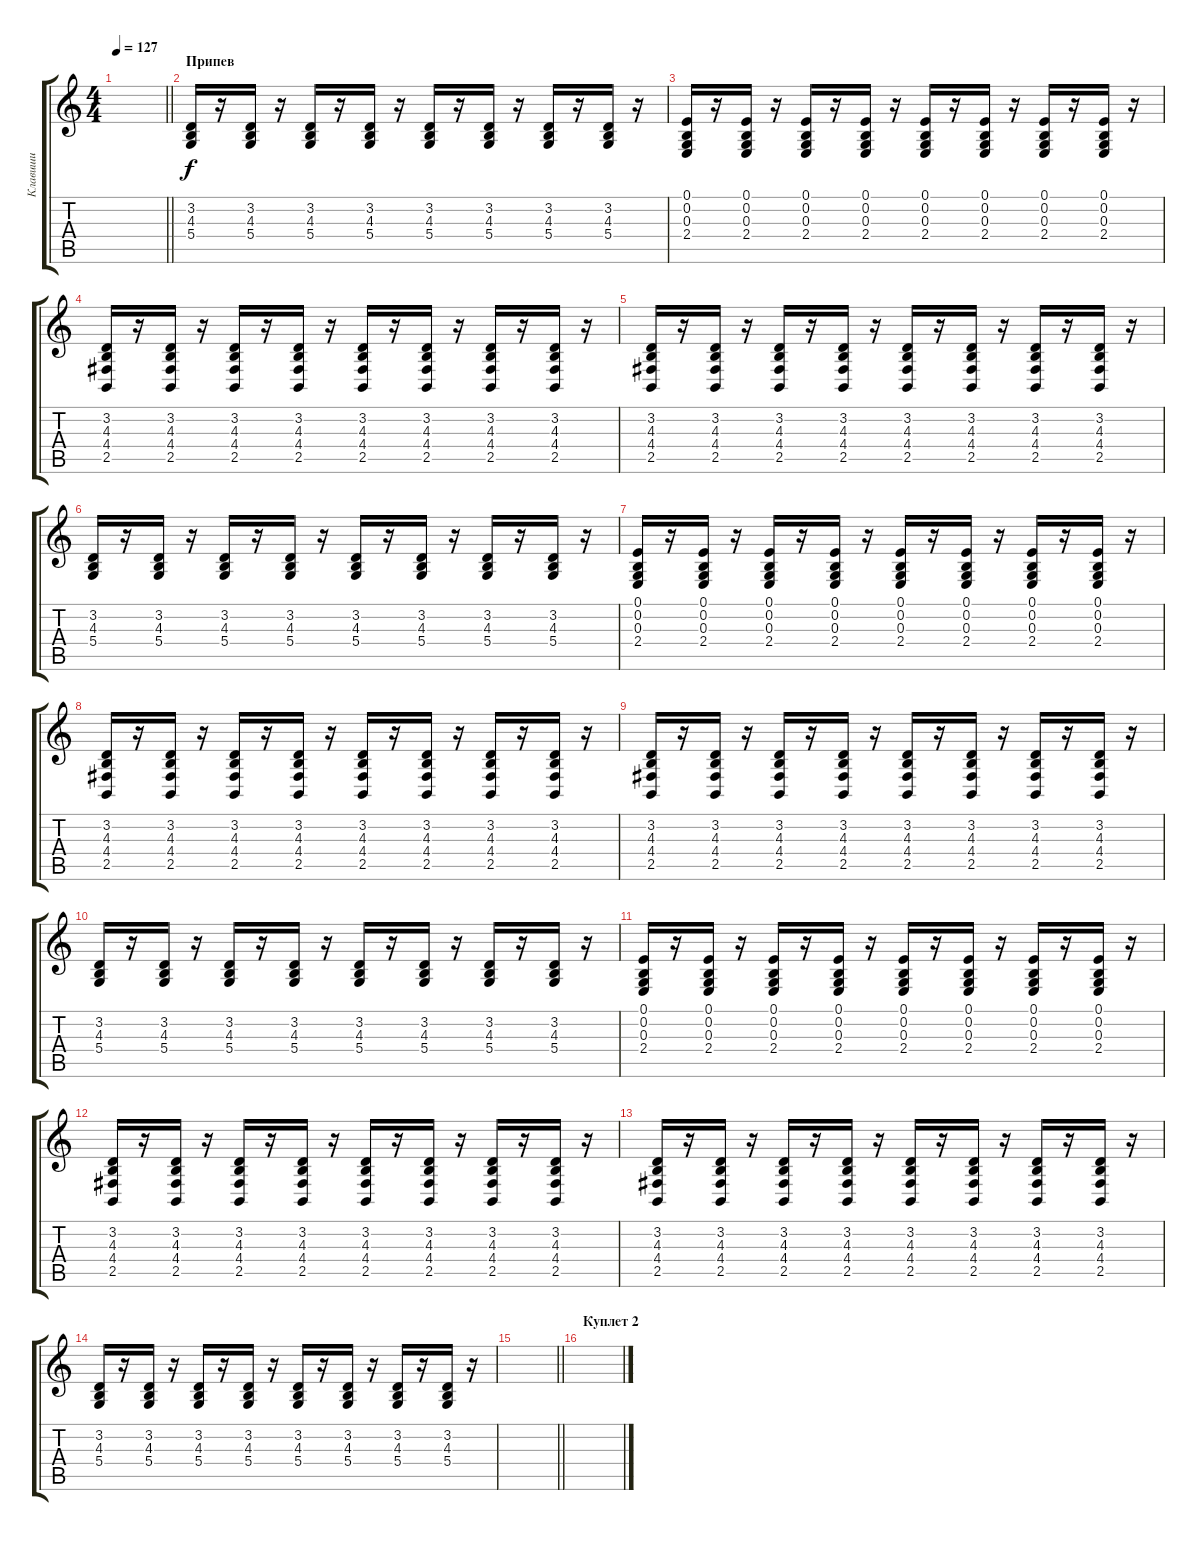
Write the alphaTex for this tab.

\track ("Клавиши" "Клавиши") {instrument acousticgrandpiano}
\staff {score tabs}
\tuning (E4 B3 G3 D3 A2 E2) {hide}
\ts (4 4)
\tempo 127
\clef g2
\barLineRight lightlight
\ks c
|
\section ("" "Припев")
(3.2 4.3 5.4).16 r.16 (3.2 4.3 5.4).16 r.16 (3.2 4.3 5.4).16 r.16 (3.2 4.3 5.4).16 r.16 (3.2 4.3 5.4).16 r.16 (3.2 4.3 5.4).16 r.16 (3.2 4.3 5.4).16 r.16 (3.2 4.3 5.4).16 r.16 |
(0.1 0.2 0.3 2.4).16 r.16 (0.1 0.2 0.3 2.4).16 r.16 (0.1 0.2 0.3 2.4).16 r.16 (0.1 0.2 0.3 2.4).16 r.16 (0.1 0.2 0.3 2.4).16 r.16 (0.1 0.2 0.3 2.4).16 r.16 (0.1 0.2 0.3 2.4).16 r.16 (0.1 0.2 0.3 2.4).16 r.16 |
(3.2 4.3 4.4 2.5).16 r.16 (3.2 4.3 4.4 2.5).16 r.16 (3.2 4.3 4.4 2.5).16 r.16 (3.2 4.3 4.4 2.5).16 r.16 (3.2 4.3 4.4 2.5).16 r.16 (3.2 4.3 4.4 2.5).16 r.16 (3.2 4.3 4.4 2.5).16 r.16 (3.2 4.3 4.4 2.5).16 r.16 |
(3.2 4.3 4.4 2.5).16 r.16 (3.2 4.3 4.4 2.5).16 r.16 (3.2 4.3 4.4 2.5).16 r.16 (3.2 4.3 4.4 2.5).16 r.16 (3.2 4.3 4.4 2.5).16 r.16 (3.2 4.3 4.4 2.5).16 r.16 (3.2 4.3 4.4 2.5).16 r.16 (3.2 4.3 4.4 2.5).16 r.16 |
(3.2 4.3 5.4).16 r.16 (3.2 4.3 5.4).16 r.16 (3.2 4.3 5.4).16 r.16 (3.2 4.3 5.4).16 r.16 (3.2 4.3 5.4).16 r.16 (3.2 4.3 5.4).16 r.16 (3.2 4.3 5.4).16 r.16 (3.2 4.3 5.4).16 r.16 |
(0.1 0.2 0.3 2.4).16 r.16 (0.1 0.2 0.3 2.4).16 r.16 (0.1 0.2 0.3 2.4).16 r.16 (0.1 0.2 0.3 2.4).16 r.16 (0.1 0.2 0.3 2.4).16 r.16 (0.1 0.2 0.3 2.4).16 r.16 (0.1 0.2 0.3 2.4).16 r.16 (0.1 0.2 0.3 2.4).16 r.16 |
(3.2 4.3 4.4 2.5).16 r.16 (3.2 4.3 4.4 2.5).16 r.16 (3.2 4.3 4.4 2.5).16 r.16 (3.2 4.3 4.4 2.5).16 r.16 (3.2 4.3 4.4 2.5).16 r.16 (3.2 4.3 4.4 2.5).16 r.16 (3.2 4.3 4.4 2.5).16 r.16 (3.2 4.3 4.4 2.5).16 r.16 |
(3.2 4.3 4.4 2.5).16 r.16 (3.2 4.3 4.4 2.5).16 r.16 (3.2 4.3 4.4 2.5).16 r.16 (3.2 4.3 4.4 2.5).16 r.16 (3.2 4.3 4.4 2.5).16 r.16 (3.2 4.3 4.4 2.5).16 r.16 (3.2 4.3 4.4 2.5).16 r.16 (3.2 4.3 4.4 2.5).16 r.16 |
(3.2 4.3 5.4).16 r.16 (3.2 4.3 5.4).16 r.16 (3.2 4.3 5.4).16 r.16 (3.2 4.3 5.4).16 r.16 (3.2 4.3 5.4).16 r.16 (3.2 4.3 5.4).16 r.16 (3.2 4.3 5.4).16 r.16 (3.2 4.3 5.4).16 r.16 |
(0.1 0.2 0.3 2.4).16 r.16 (0.1 0.2 0.3 2.4).16 r.16 (0.1 0.2 0.3 2.4).16 r.16 (0.1 0.2 0.3 2.4).16 r.16 (0.1 0.2 0.3 2.4).16 r.16 (0.1 0.2 0.3 2.4).16 r.16 (0.1 0.2 0.3 2.4).16 r.16 (0.1 0.2 0.3 2.4).16 r.16 |
(3.2 4.3 4.4 2.5).16 r.16 (3.2 4.3 4.4 2.5).16 r.16 (3.2 4.3 4.4 2.5).16 r.16 (3.2 4.3 4.4 2.5).16 r.16 (3.2 4.3 4.4 2.5).16 r.16 (3.2 4.3 4.4 2.5).16 r.16 (3.2 4.3 4.4 2.5).16 r.16 (3.2 4.3 4.4 2.5).16 r.16 |
(3.2 4.3 4.4 2.5).16 r.16 (3.2 4.3 4.4 2.5).16 r.16 (3.2 4.3 4.4 2.5).16 r.16 (3.2 4.3 4.4 2.5).16 r.16 (3.2 4.3 4.4 2.5).16 r.16 (3.2 4.3 4.4 2.5).16 r.16 (3.2 4.3 4.4 2.5).16 r.16 (3.2 4.3 4.4 2.5).16 r.16 |
(3.2 4.3 5.4).16 r.16 (3.2 4.3 5.4).16 r.16 (3.2 4.3 5.4).16 r.16 (3.2 4.3 5.4).16 r.16 (3.2 4.3 5.4).16 r.16 (3.2 4.3 5.4).16 r.16 (3.2 4.3 5.4).16 r.16 (3.2 4.3 5.4).16 r.16 |
\barLineRight lightlight
|
\section ("" "Куплет 2")
